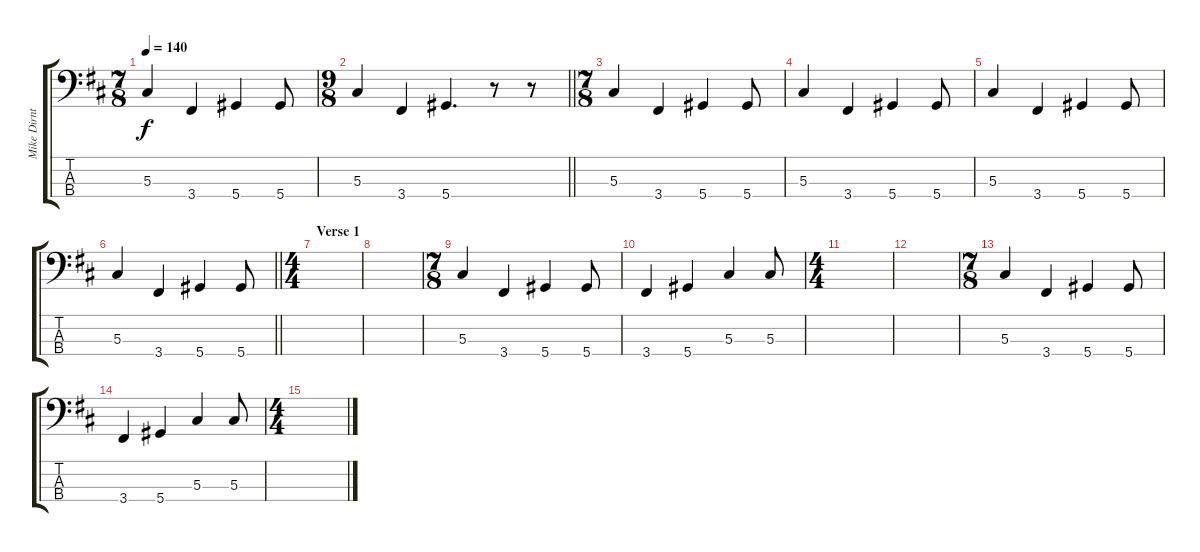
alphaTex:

\track ("Mike Dirnt" "Mike Dirnt") {instrument electricbasspick}
\staff {score tabs}
\tuning (Gb2 Db2 Ab1 Eb1) {hide}
\ts (7 8)
\tempo 140
\clef f4
\ks d
5.3.4{dy f} 3.4.4 5.4.4 5.4.8 |
\ts (9 8)
\barLineRight lightlight
5.3.4 3.4.4 5.4.4{d} r.8 r.8 |
\ts (7 8)
5.3.4 3.4.4 5.4.4 5.4.8 |
5.3.4 3.4.4 5.4.4 5.4.8 |
5.3.4 3.4.4 5.4.4 5.4.8 |
\barLineRight lightlight
5.3.4 3.4.4 5.4.4 5.4.8 |
\ts (4 4)
\section ("" "Verse 1")
|
|
\ts (7 8)
5.3.4 3.4.4 5.4.4 5.4.8 |
3.4.4 5.4.4 5.3.4 5.3.8 |
\ts (4 4)
|
|
\ts (7 8)
5.3.4 3.4.4 5.4.4 5.4.8 |
3.4.4 5.4.4 5.3.4 5.3.8 |
\ts (4 4)
